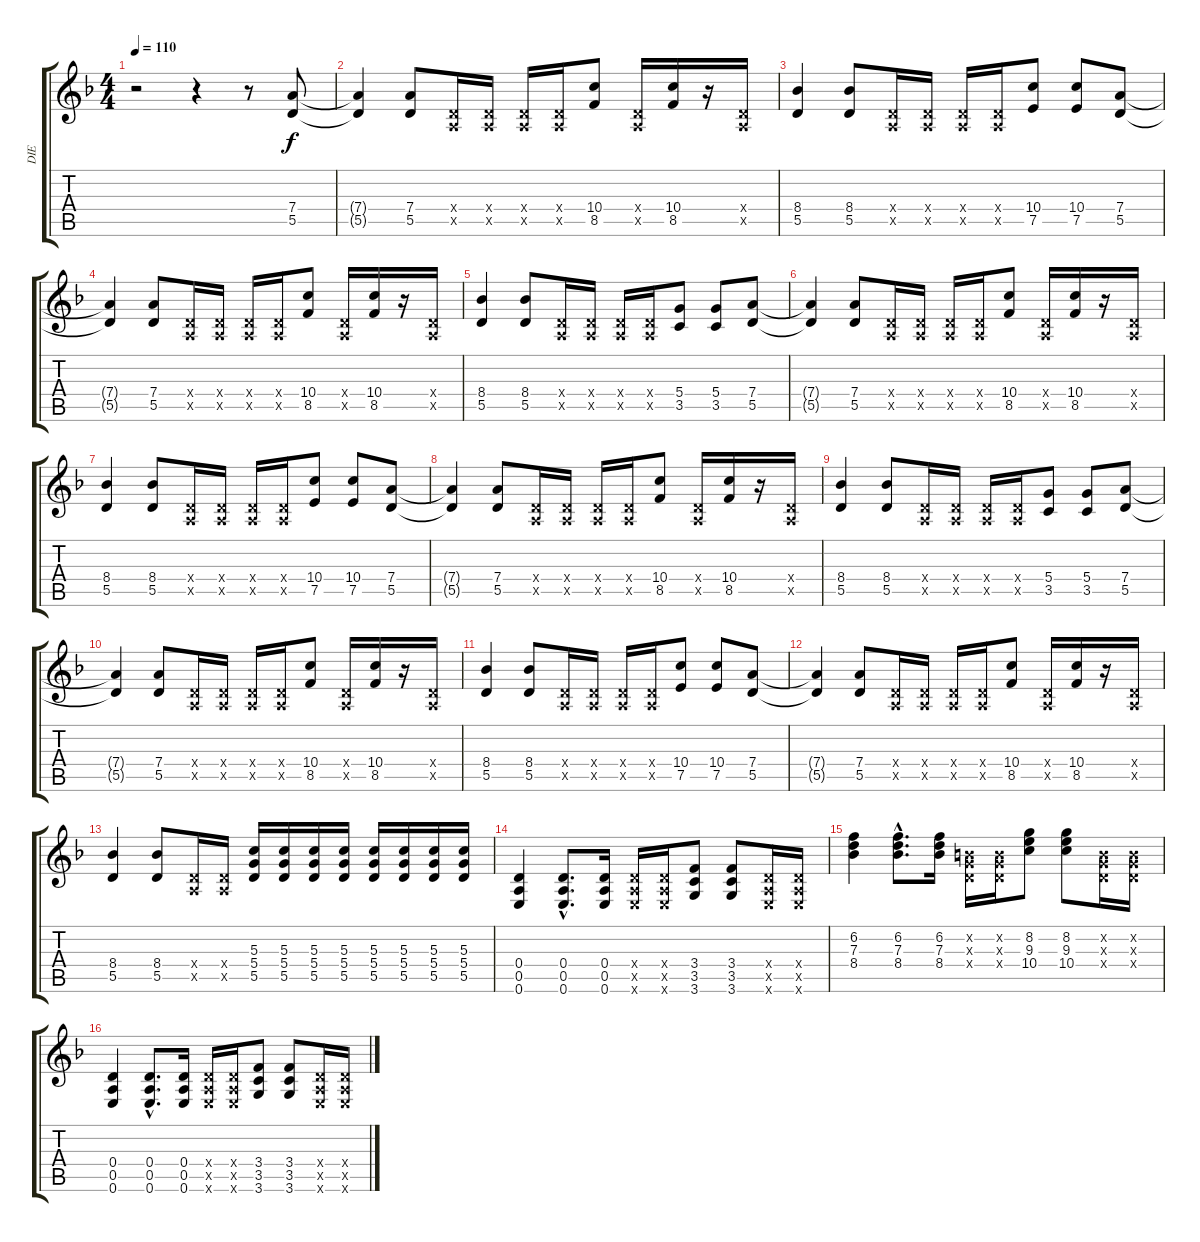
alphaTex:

\track ("DIE" "DIE") {instrument overdrivenguitar}
\staff {score tabs}
\tuning (E4 B3 G3 D3 A2 E2) {hide}
\ts (4 4)
\tempo 110
\clef g2
\ks f
r.2{dy f instrument overdrivenguitar} r.4 r.8 (7.4 5.5).8 |
(7.4{t} 5.5{t}).4 (7.4 5.5).8 (0.4{x} 0.5{x}).16 (0.4{x} 0.5{x}).16 (0.4{x} 0.5{x}).16 (0.4{x} 0.5{x}).16 (10.4 8.5).8 (0.4{x} 0.5{x}).16 (10.4 8.5).16 r.16 (0.4{x} 0.5{x}).16 |
(8.4 5.5).4 (8.4 5.5).8 (0.4{x} 0.5{x}).16 (0.4{x} 0.5{x}).16 (0.4{x} 0.5{x}).16 (0.4{x} 0.5{x}).16 (10.4 7.5).8 (10.4 7.5).8 (7.4 5.5).8 |
(7.4{t} 5.5{t}).4 (7.4 5.5).8 (0.4{x} 0.5{x}).16 (0.4{x} 0.5{x}).16 (0.4{x} 0.5{x}).16 (0.4{x} 0.5{x}).16 (10.4 8.5).8 (0.4{x} 0.5{x}).16 (10.4 8.5).16 r.16 (0.4{x} 0.5{x}).16 |
(8.4 5.5).4 (8.4 5.5).8 (0.4{x} 0.5{x}).16 (0.4{x} 0.5{x}).16 (0.4{x} 0.5{x}).16 (0.4{x} 0.5{x}).16 (5.4 3.5).8 (5.4 3.5).8 (7.4 5.5).8 |
(7.4{t} 5.5{t}).4 (7.4 5.5).8 (0.4{x} 0.5{x}).16 (0.4{x} 0.5{x}).16 (0.4{x} 0.5{x}).16 (0.4{x} 0.5{x}).16 (10.4 8.5).8 (0.4{x} 0.5{x}).16 (10.4 8.5).16 r.16 (0.4{x} 0.5{x}).16 |
(8.4 5.5).4 (8.4 5.5).8 (0.4{x} 0.5{x}).16 (0.4{x} 0.5{x}).16 (0.4{x} 0.5{x}).16 (0.4{x} 0.5{x}).16 (10.4 7.5).8 (10.4 7.5).8 (7.4 5.5).8 |
(7.4{t} 5.5{t}).4 (7.4 5.5).8 (0.4{x} 0.5{x}).16 (0.4{x} 0.5{x}).16 (0.4{x} 0.5{x}).16 (0.4{x} 0.5{x}).16 (10.4 8.5).8 (0.4{x} 0.5{x}).16 (10.4 8.5).16 r.16 (0.4{x} 0.5{x}).16 |
(8.4 5.5).4 (8.4 5.5).8 (0.4{x} 0.5{x}).16 (0.4{x} 0.5{x}).16 (0.4{x} 0.5{x}).16 (0.4{x} 0.5{x}).16 (5.4 3.5).8 (5.4 3.5).8 (7.4 5.5).8 |
(7.4{t} 5.5{t}).4 (7.4 5.5).8 (0.4{x} 0.5{x}).16 (0.4{x} 0.5{x}).16 (0.4{x} 0.5{x}).16 (0.4{x} 0.5{x}).16 (10.4 8.5).8 (0.4{x} 0.5{x}).16 (10.4 8.5).16 r.16 (0.4{x} 0.5{x}).16 |
(8.4 5.5).4 (8.4 5.5).8 (0.4{x} 0.5{x}).16 (0.4{x} 0.5{x}).16 (0.4{x} 0.5{x}).16 (0.4{x} 0.5{x}).16 (10.4 7.5).8 (10.4 7.5).8 (7.4 5.5).8 |
(7.4{t} 5.5{t}).4 (7.4 5.5).8 (0.4{x} 0.5{x}).16 (0.4{x} 0.5{x}).16 (0.4{x} 0.5{x}).16 (0.4{x} 0.5{x}).16 (10.4 8.5).8 (0.4{x} 0.5{x}).16 (10.4 8.5).16 r.16 (0.4{x} 0.5{x}).16 |
(8.4 5.5).4 (8.4 5.5).8 (0.4{x} 0.5{x}).16 (0.4{x} 0.5{x}).16 (5.3 5.4 5.5).16 (5.3 5.4 5.5).16 (5.3 5.4 5.5).16 (5.3 5.4 5.5).16 (5.3 5.4 5.5).16 (5.3 5.4 5.5).16 (5.3 5.4 5.5).16 (5.3 5.4 5.5).16 |
(0.4 0.5 0.6).4 (0.4{hac} 0.5{hac} 0.6{hac}).8{d} (0.4 0.5 0.6).16 (0.4{x} 0.5{x} 0.6{x}).16 (0.4{x} 0.5{x} 0.6{x}).16 (3.4 3.5 3.6).8 (3.4 3.5 3.6).8 (0.4{x} 0.5{x} 0.6{x}).16 (0.4{x} 0.5{x} 0.6{x}).16 |
(6.2 7.3 8.4).4 (6.2{hac} 7.3{hac} 8.4{hac}).8{d} (6.2 7.3 8.4).16 (0.2{x} 0.3{x} 0.4{x}).16 (0.2{x} 0.3{x} 0.4{x}).16 (8.2 9.3 10.4).8 (8.2 9.3 10.4).8 (0.2{x} 0.3{x} 0.4{x}).16 (0.2{x} 0.3{x} 0.4{x}).16 |
(0.4 0.5 0.6).4 (0.4{hac} 0.5{hac} 0.6{hac}).8{d} (0.4 0.5 0.6).16 (0.4{x} 0.5{x} 0.6{x}).16 (0.4{x} 0.5{x} 0.6{x}).16 (3.4 3.5 3.6).8 (3.4 3.5 3.6).8 (0.4{x} 0.5{x} 0.6{x}).16 (0.4{x} 0.5{x} 0.6{x}).16
